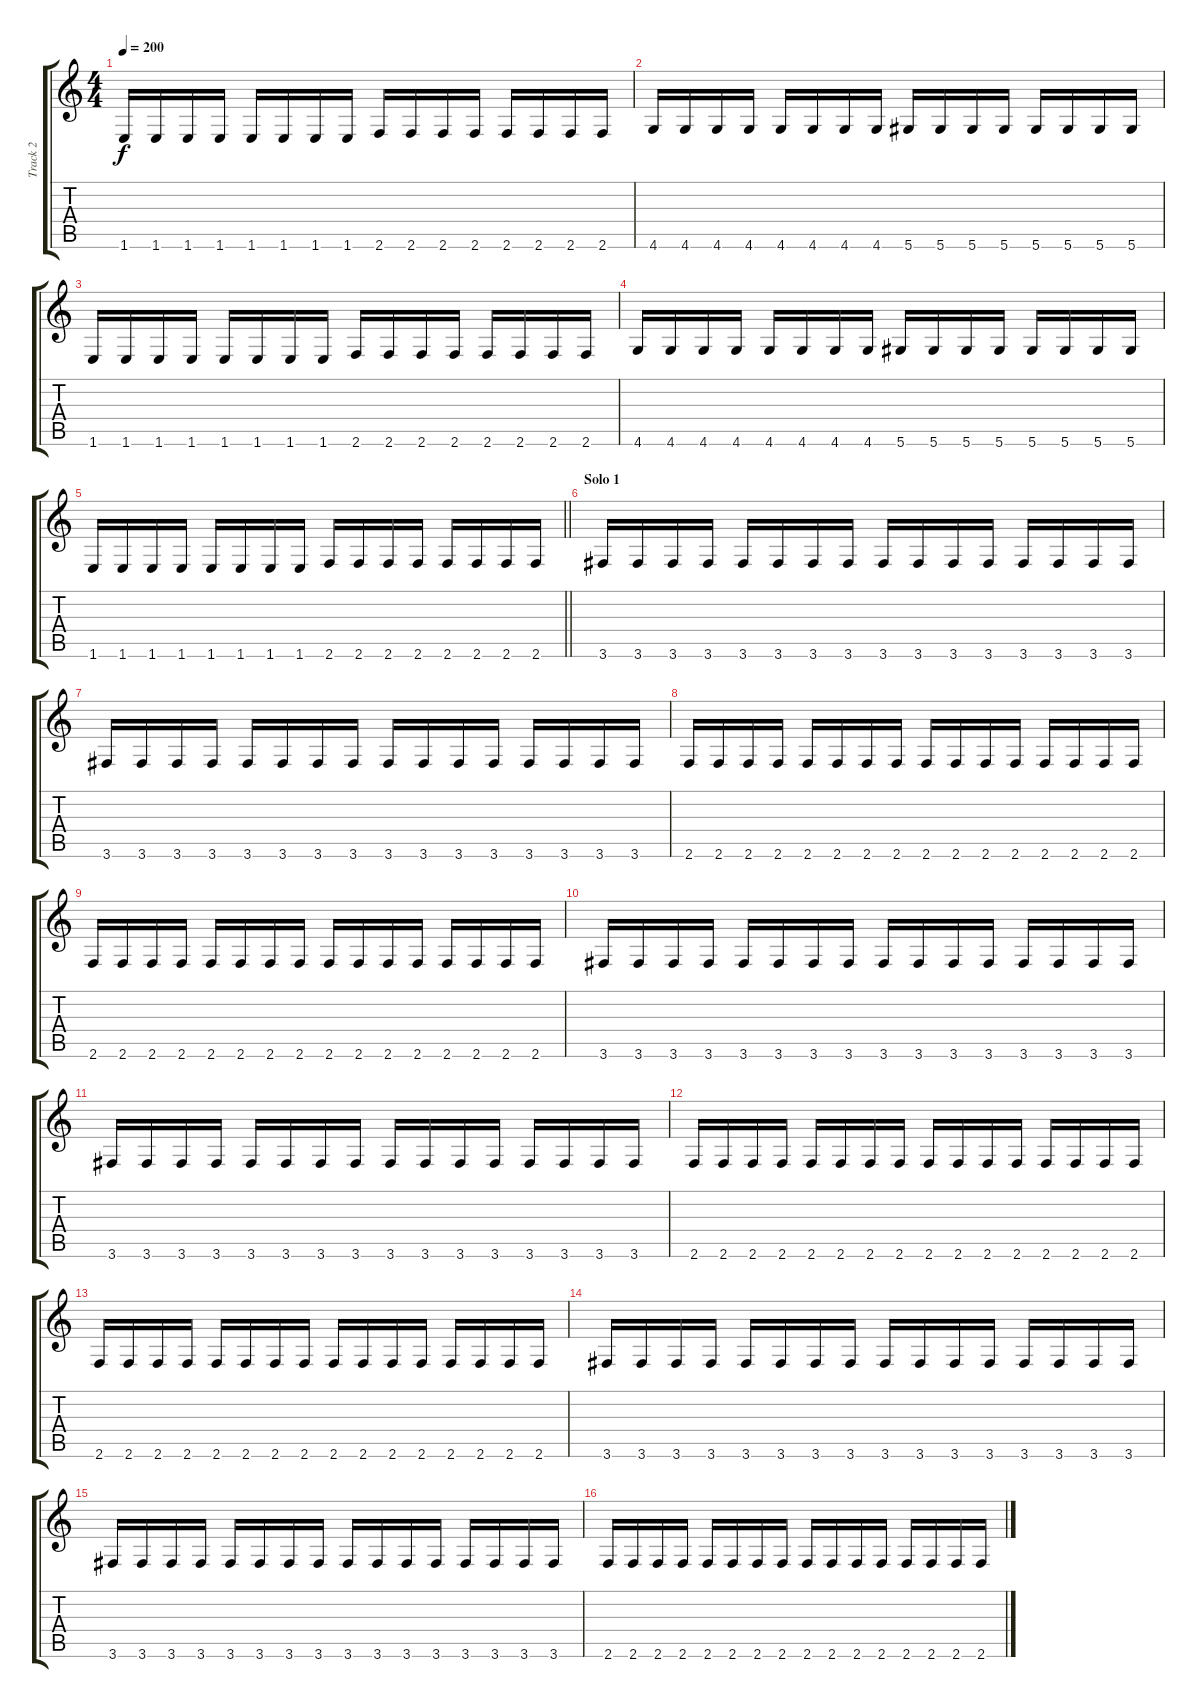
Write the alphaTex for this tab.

\track ("Track 2" "Track 2") {instrument distortionguitar}
\staff {score tabs}
\tuning (Eb4 Bb3 Gb3 Db3 Ab2 Eb2) {hide}
\ts (4 4)
\tempo 200
\clef g2
\ks c
1.6.16{dy f} 1.6.16 1.6.16 1.6.16 1.6.16 1.6.16 1.6.16 1.6.16 2.6.16 2.6.16 2.6.16 2.6.16 2.6.16 2.6.16 2.6.16 2.6.16 |
4.6.16 4.6.16 4.6.16 4.6.16 4.6.16 4.6.16 4.6.16 4.6.16 5.6.16 5.6.16 5.6.16 5.6.16 5.6.16 5.6.16 5.6.16 5.6.16 |
1.6.16 1.6.16 1.6.16 1.6.16 1.6.16 1.6.16 1.6.16 1.6.16 2.6.16 2.6.16 2.6.16 2.6.16 2.6.16 2.6.16 2.6.16 2.6.16 |
4.6.16 4.6.16 4.6.16 4.6.16 4.6.16 4.6.16 4.6.16 4.6.16 5.6.16 5.6.16 5.6.16 5.6.16 5.6.16 5.6.16 5.6.16 5.6.16 |
\barLineRight lightlight
1.6.16 1.6.16 1.6.16 1.6.16 1.6.16 1.6.16 1.6.16 1.6.16 2.6.16 2.6.16 2.6.16 2.6.16 2.6.16 2.6.16 2.6.16 2.6.16 |
\section ("" "Solo 1")
3.6.16 3.6.16 3.6.16 3.6.16 3.6.16 3.6.16 3.6.16 3.6.16 3.6.16 3.6.16 3.6.16 3.6.16 3.6.16 3.6.16 3.6.16 3.6.16 |
3.6.16 3.6.16 3.6.16 3.6.16 3.6.16 3.6.16 3.6.16 3.6.16 3.6.16 3.6.16 3.6.16 3.6.16 3.6.16 3.6.16 3.6.16 3.6.16 |
2.6.16 2.6.16 2.6.16 2.6.16 2.6.16 2.6.16 2.6.16 2.6.16 2.6.16 2.6.16 2.6.16 2.6.16 2.6.16 2.6.16 2.6.16 2.6.16 |
2.6.16 2.6.16 2.6.16 2.6.16 2.6.16 2.6.16 2.6.16 2.6.16 2.6.16 2.6.16 2.6.16 2.6.16 2.6.16 2.6.16 2.6.16 2.6.16 |
3.6.16 3.6.16 3.6.16 3.6.16 3.6.16 3.6.16 3.6.16 3.6.16 3.6.16 3.6.16 3.6.16 3.6.16 3.6.16 3.6.16 3.6.16 3.6.16 |
3.6.16 3.6.16 3.6.16 3.6.16 3.6.16 3.6.16 3.6.16 3.6.16 3.6.16 3.6.16 3.6.16 3.6.16 3.6.16 3.6.16 3.6.16 3.6.16 |
2.6.16 2.6.16 2.6.16 2.6.16 2.6.16 2.6.16 2.6.16 2.6.16 2.6.16 2.6.16 2.6.16 2.6.16 2.6.16 2.6.16 2.6.16 2.6.16 |
2.6.16 2.6.16 2.6.16 2.6.16 2.6.16 2.6.16 2.6.16 2.6.16 2.6.16 2.6.16 2.6.16 2.6.16 2.6.16 2.6.16 2.6.16 2.6.16 |
3.6.16 3.6.16 3.6.16 3.6.16 3.6.16 3.6.16 3.6.16 3.6.16 3.6.16 3.6.16 3.6.16 3.6.16 3.6.16 3.6.16 3.6.16 3.6.16 |
3.6.16 3.6.16 3.6.16 3.6.16 3.6.16 3.6.16 3.6.16 3.6.16 3.6.16 3.6.16 3.6.16 3.6.16 3.6.16 3.6.16 3.6.16 3.6.16 |
2.6.16 2.6.16 2.6.16 2.6.16 2.6.16 2.6.16 2.6.16 2.6.16 2.6.16 2.6.16 2.6.16 2.6.16 2.6.16 2.6.16 2.6.16 2.6.16
